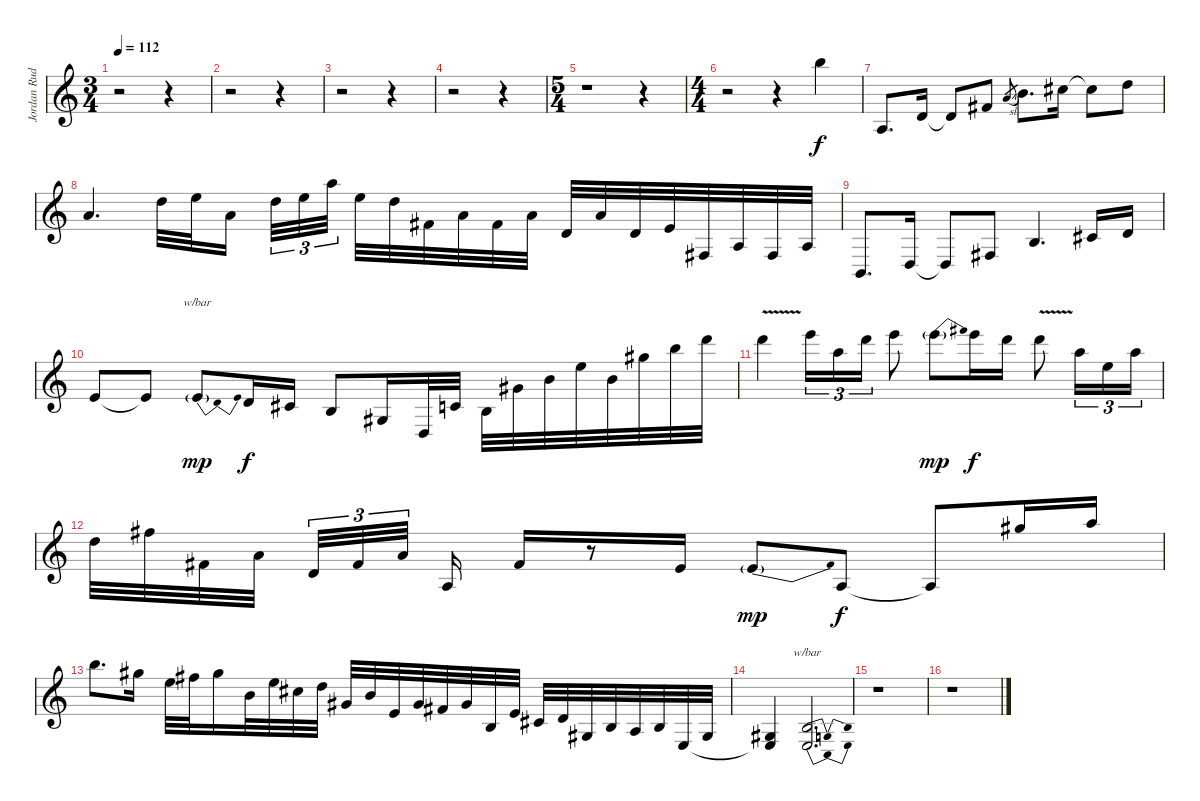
\track ("Jordan Rudess" "Jordan Rud") {instrument lead2sawtooth}
\staff {score}
\tuning (E4 B3 G3 D3 A2 E2 B1) {hide}
\ts (3 4)
\tempo 112
\clef g2
\ks c
r.2{dy f} r.4 |
r.2 r.4 |
r.2 r.4 |
r.2 r.4 |
\ts (5 4)
r.1 r.4 |
\ts (4 4)
r.2 r.4 19.1.4{instrument lead1square} |
17.6.8{d} 17.5.16 17.5{t}.8 16.4.8 14.3{sl}.8{gr} 16.3.8{d} 14.2.16 14.2{t}.8 15.2.8 |
14.3.4{d} 10.1.32 12.1.32 10.2.16 10.1.32{tu (3 2)} 12.1.32{tu (3 2)} 17.1.32{tu (3 2) beam splitsecondary} 12.1.32 10.1.32 7.2.32 10.2.32 7.2.32 10.2.32 7.3.32 10.2.32 7.3.32 9.3.32 4.4.32 7.4.32 4.4.32 7.4.32 |
2.5.8{d} 5.5.16 5.5{t}.8 4.4.8 4.3.4{d} 2.2.16 3.2.16 |
5.2.8 5.2{t}.8 5.2{g}.8{tbe (dip default 0 0 30 -4 60 0) dy mp} 3.2.16{dy f} 2.2.16 4.3.8 6.4.16 15.7.32 15.5.32 14.5.32 13.3.32 12.2.32 17.2.32 12.2.32 16.1.32 19.1.32 22.1.32 |
22.1{v}.4 24.1.16{tu (3 2)} 22.2.16{tu (3 2)} 22.1.16{tu (3 2)} 24.1{be (custom 0 0 15 4 30 4 45 0 60 0)}.8 24.1{be (bend 0 0 60 4) g}.8{dy mp} 24.1.16{dy f} 22.1.16 22.1{v}.8 17.1.16{tu (3 2)} 17.2.16{tu (3 2)} 17.1.16{tu (3 2)} |
19.3.32 23.3.32 16.4.32 14.3.32{beam splitsecondary} 17.5.32{tu (3 2)} 16.4.32{tu (3 2)} 14.3.32{tu (3 2) beam splitsecondary} 17.6.16 16.4.16 r.8 14.4{be (custom 0 0 15 4 30 4 45 0 60 0)}.16 14.4{be (bend 0 0 60 4) g}.8{dy mp} 17.6.8{dy f} 17.6{t}.8 16.1.16 17.1.16 |
19.1.8{d} 16.1.16 12.1.32 14.1.32 16.1.16 12.2.32 17.2.32 14.2.32 15.2.32 13.3.32 16.3.32 14.4.32 13.3.32 11.3.32 13.3.32 14.5.32 14.4.32 11.4.32 12.4.32 11.5.32 14.5.32 12.5.32 14.5.32 12.6.32 11.5.32 |
(11.5 12.6{t}).4 (9.4 7.5).2{d tbe (dip default 0 0 30 -8 60 0)} |
r.1 |
r.1
